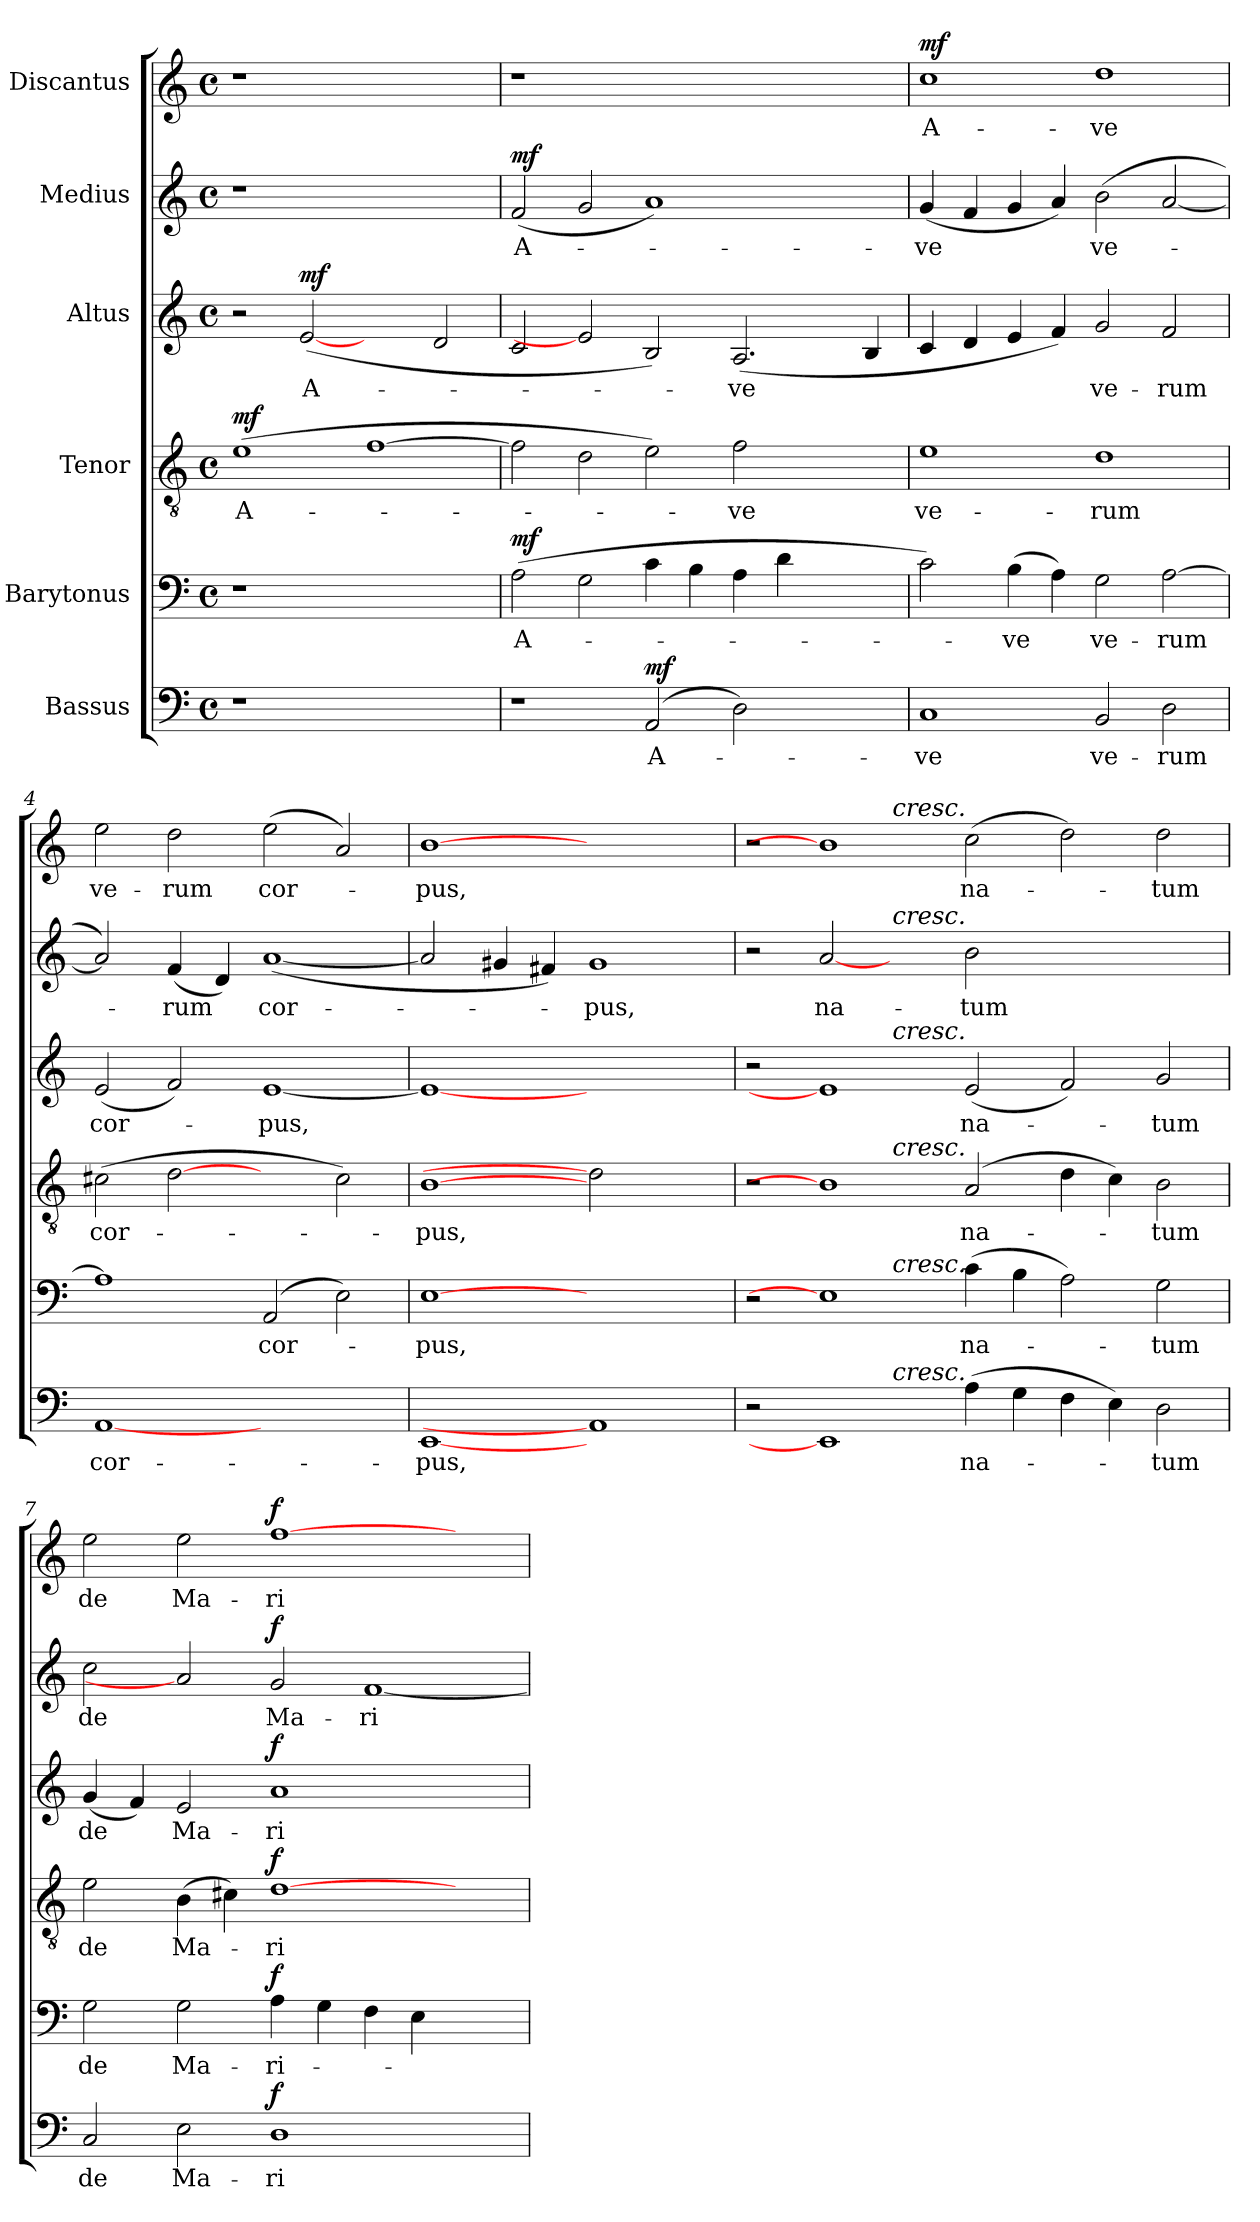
**kern	**text	**dynam	**kern	**text	**dynam	**kern	**text	**dynam	**kern	**text	**dynam	**kern	**text	**dynam	**kern	**text	**dynam
*part6	*part6	*part6	*part5	*part5	*part5	*part4	*part4	*part4	*part3	*part3	*part3	*part2	*part2	*part2	*part1	*part1	*part1
*staff6	*staff6	*staff6	*staff5	*staff5	*staff5	*staff4	*staff4	*staff4	*staff3	*staff3	*staff3	*staff2	*staff2	*staff2	*staff1	*staff1	*staff1
*I"Bassus	*	*	*I"Barytonus	*	*	*I"Tenor	*	*	*I"Altus	*	*	*I"Medius	*	*	*I"Discantus	*	*
*clefF4	*	*	*clefF4	*	*	*clefGv2	*	*	*clefG2	*	*	*clefG2	*	*	*clefG2	*	*
*k[]	*	*	*k[]	*	*	*k[]	*	*	*k[]	*	*	*k[]	*	*	*k[]	*	*
*C:	*	*	*C:	*	*	*C:	*	*	*C:	*	*	*C:	*	*	*C:	*	*
*M4/4	*	*	*M4/4	*	*	*M4/4	*	*	*M4/4	*	*	*M4/4	*	*	*M4/4	*	*
*met(c)	*	*	*met(c)	*	*	*met(c)	*	*	*met(c)	*	*	*met(c)	*	*	*met(c)	*	*
=1	=1	=1	=1	=1	=1	=1	=1	=1	=1	=1	=1	=1	=1	=1	=1	=1	=1
!	!	!	!	!	!	!	!LO:LY:b	!LO:DY:a	!	!	!	!	!	!	!	!	!
1r	.	.	1r	.	.	(>1e	A-	mf	2r	.	.	1r	.	.	1r	.	.
!	!	!	!	!	!	!	!	!	!	!LO:LY:b	!LO:DY:a	!	!	!	!	!	!
.	.	.	.	.	.	.	.	.	(<[2e	A-	mf	.	.	.	.	.	.
1ryy	.	.	1ryy	.	.	[1f	.	.	2ryy	.	.	1ryy	.	.	1ryy	.	.
.	.	.	.	.	.	.	.	.	2d/	.	.	.	.	.	.	.	.
=2	=2	=2	=2	=2	=2	=2	=2	=2	=2	=2	=2	=2	=2	=2	=2	=2	=2
!	!	!	!	!LO:LY:b	!LO:DY:a	!	!	!	!	!	!	!	!LO:LY:b	!LO:DY:a	!	!	!
1r	.	.	(>2A\	A-	mf	2f\]	.	.	2c/	.	.	(<2f/	A-	mf	1r	.	.
.	.	.	2G\	.	.	2d\	.	.	2e]	.	.	2g/	.	.	.	.	.
!	!LO:LY:b	!LO:DY:a	!	!	!	!	!	!	!	!	!	!	!	!	!	!	!
(>2AA/	A-	mf	4c\	.	.	2e\)	.	.	2B/)	.	.	1a)	.	.	1.ryy	.	.
.	.	.	4B\	.	.	.	.	.	.	.	.	.	.	.	.	.	.
!	!	!	!	!	!	!	!LO:LY:b	!	!	!LO:LY:b	!	!	!	!	!	!	!
2D\)	.	.	4A\	.	.	2f\	-ve	.	(<2.A/	-ve	.	.	.	.	.	.	.
.	.	.	4d\	.	.	.	.	.	.	.	.	.	.	.	.	.	.
2ryy	.	.	2ryy	.	.	2ryy	.	.	.	.	.	2ryy	.	.	.	.	.
.	.	.	.	.	.	.	.	.	4B/	.	.	.	.	.	.	.	.
=3	=3	=3	=3	=3	=3	=3	=3	=3	=3	=3	=3	=3	=3	=3	=3	=3	=3
!	!LO:LY:b	!	!	!	!	!	!LO:LY:b	!	!	!	!	!	!LO:LY:b	!	!	!LO:LY:b	!LO:DY:a
1C	-ve	.	2c\)	.	.	1e	ve-	.	4c/	.	.	(<4g/	-ve	.	1cc	A-	mf
.	.	.	.	.	.	.	.	.	4d/	.	.	4f/	.	.	.	.	.
!	!	!	!	!LO:LY:b	!	!	!	!	!	!	!	!	!	!	!	!	!
.	.	.	(>4B\	-ve	.	.	.	.	4e/	.	.	4g/	.	.	.	.	.
.	.	.	4A\)	.	.	.	.	.	4f/)	.	.	4a/)	.	.	.	.	.
!	!LO:LY:b	!	!	!LO:LY:b	!	!	!LO:LY:b	!	!	!LO:LY:b	!	!	!LO:LY:b	!	!	!LO:LY:b	!
2BB/	ve-	.	2G\	ve-	.	1d	-rum	.	2g/	ve-	.	(>2b\	ve-	.	1dd	-ve	.
!	!LO:LY:b	!	!	!LO:LY:b	!	!	!	!	!	!LO:LY:b	!	!	!	!	!	!	!
2D\	-rum	.	[2A\	-rum	.	.	.	.	2f/	-rum	.	[2a/	.	.	.	.	.
=4	=4	=4	=4	=4	=4	=4	=4	=4	=4	=4	=4	=4	=4	=4	=4	=4	=4
!	!LO:LY:b	!	!	!	!	!	!LO:LY:b	!	!	!LO:LY:b	!	!	!	!	!	!LO:LY:b	!
[1AA	cor-	.	1A]	.	.	(>2c#X\	cor-	.	(<2e/	cor-	.	2a/])	.	.	2ee\	ve-	.
!	!	!	!	!	!	!	!	!	!	!	!	!	!LO:LY:b	!	!	!LO:LY:b	!
.	.	.	.	.	.	[2d	.	.	2f/)	.	.	(<4f/	-rum	.	2dd\	-rum	.
.	.	.	.	.	.	.	.	.	.	.	.	4d/)	.	.	.	.	.
!	!	!	!	!LO:LY:b	!	!	!	!	!	!LO:LY:b	!	!	!LO:LY:b	!	!	!LO:LY:b	!
1ryy	.	.	(>2AA/	cor-	.	2ryy	.	.	[1e	-pus,	.	(<[1a	cor-	.	(>2ee\	cor-	.
.	.	.	2E\)	.	.	2c#\)	.	.	.	.	.	.	.	.	2a/)	.	.
=5	=5	=5	=5	=5	=5	=5	=5	=5	=5	=5	=5	=5	=5	=5	=5	=5	=5
!	!LO:LY:b	!	!	!LO:LY:b	!	!	!LO:LY:b	!	!	!	!	!	!	!	!	!LO:LY:b	!
[1EE	-pus,	.	[1E	-pus,	.	[1B	-pus,	.	1e_	.	.	2a/]	.	.	[1b	-pus,	.
.	.	.	.	.	.	.	.	.	.	.	.	4g#X/	.	.	.	.	.
.	.	.	.	.	.	.	.	.	.	.	.	4f#X/)	.	.	.	.	.
!	!	!	!	!	!	!	!	!	!	!	!	!	!LO:LY:b	!	!	!	!
1AA]	.	.	1ryy	.	.	2d]	.	.	1ryy	.	.	1g#	-pus,	.	1ryy	.	.
.	.	.	.	.	.	2ryy	.	.	.	.	.	.	.	.	.	.	.
!!LO:PB:g=z
=6	=6	=6	=6	=6	=6	=6	=6	=6	=6	=6	=6	=6	=6	=6	=6	=6	=6
*^	*	*	*^	*	*	*^	*	*	*^	*	*	*	*	*	*^	*	*
2r	1ryy	.	.	2r	1ryy	.	.	2r	1ryy	.	.	2r	1ryy	.	.	2r	.	.	2r	1ryy	.	.
!	!	!	!	!	!	!	!	!	!	!	!	!	!	!	!	!	!LO:LY:b	!	!	!	!	!
1EE]	.	.	.	1E]	.	.	.	1B]	.	.	.	1e]	.	.	.	[2a	na-	.	1b]	.	.	.
!	!	!	!	!	!	!	!	!	!	!	!	!	!	!	!	!	!	!	!	!LO:TX:a:i:t=cresc.	!	!
!	!	!	!	!	!	!	!	!	!	!	!	!	!	!	!	!LO:TX:a:i:t=cresc.	!	!	!	!	!	!
!	!	!	!	!	!	!	!	!	!	!	!	!	!LO:TX:a:i:t=cresc.	!	!	!	!	!	!	!	!	!
!	!	!	!	!	!	!	!	!	!LO:TX:a:i:t=cresc.	!	!	!	!	!	!	!	!	!	!	!	!	!
!	!	!	!	!	!LO:TX:a:i:t=cresc.	!	!	!	!	!	!	!	!	!	!	!	!	!	!	!	!	!
!	!LO:TX:a:i:t=cresc.	!	!	!	!	!	!	!	!	!	!	!	!	!	!	!	!	!	!	!	!	!
.	0ryy	.	.	.	0ryy	.	.	.	0ryy	.	.	.	0ryy	.	.	2ryy	.	.	.	0ryy	.	.
!	!	!LO:LY:b	!	!	!	!LO:LY:b	!	!	!	!LO:LY:b	!	!	!	!LO:LY:b	!	!	!LO:LY:b	!	!	!	!LO:LY:b	!
(>4A\	.	na-	.	(>4c\	.	na-	.	(>2A/	.	na-	.	(<2e/	.	na-	.	2b\	-tum	.	(>2cc\	.	na-	.
4G\	.	.	.	4B\	.	.	.	.	.	.	.	.	.	.	.	.	.	.	.	.	.	.
4F\	.	.	.	2A\)	.	.	.	4d\	.	.	.	2f/)	.	.	.	1ryy	.	.	2dd\)	.	.	.
4E\)	.	.	.	.	.	.	.	4c\)	.	.	.	.	.	.	.	.	.	.	.	.	.	.
!	!	!LO:LY:b	!	!	!	!LO:LY:b	!	!	!	!LO:LY:b	!	!	!	!LO:LY:b	!	!	!	!	!	!	!LO:LY:b	!
2D\	.	-tum	.	2G\	.	-tum	.	2B\	.	-tum	.	2g/	.	-tum	.	.	.	.	2dd\	.	-tum	.
=7	=7	=7	=7	=7	=7	=7	=7	=7	=7	=7	=7	=7	=7	=7	=7	=7	=7	=7	=7	=7	=7	=7
!	!	!LO:LY:b	!	!	!	!LO:LY:b	!	!	!	!LO:LY:b	!	!	!	!LO:LY:b	!	!	!LO:LY:b	!	!	!	!LO:LY:b	!
*v	*v	*	*	*	*	*	*	*v	*v	*	*	*v	*v	*	*	*	*	*	*v	*v	*	*
*	*	*	*v	*v	*	*	*	*	*	*	*	*	*	*	*	*	*	*
2C/	de	.	2G\	de	.	2e\	de	.	(<4g/	de	.	2cc\	de	.	2ee\	de	.
.	.	.	.	.	.	.	.	.	4f/)	.	.	.	.	.	.	.	.
!	!LO:LY:b	!	!	!LO:LY:b	!	!	!LO:LY:b	!	!	!LO:LY:b	!	!	!	!	!	!LO:LY:b	!
2E\	Ma-	.	2G\	Ma-	.	(>4B\	Ma-	.	2e/	Ma-	.	2a]	.	.	2ee\	Ma-	.
.	.	.	.	.	.	4c#X\)	.	.	.	.	.	.	.	.	.	.	.
!	!LO:LY:b	!LO:DY:a	!	!LO:LY:b	!LO:DY:a	!	!LO:LY:b	!LO:DY:a	!	!LO:LY:b	!LO:DY:a	!	!LO:LY:b	!LO:DY:a	!	!LO:LY:b	!LO:DY:a
1D	-ri-	f	4A\	-ri-	f	[1d	-ri-	f	1a	-ri-	f	2g/	Ma-	f	[1ff	-ri-	f
.	.	.	4G\	.	.	.	.	.	.	.	.	.	.	.	.	.	.
!	!	!	!	!	!	!	!	!	!	!	!	!	!LO:LY:b	!	!	!	!
.	.	.	4F\	.	.	.	.	.	.	.	.	[1f	-ri-	.	.	.	.
.	.	.	4E\	.	.	.	.	.	.	.	.	.	.	.	.	.	.
2ryy	.	.	2ryy	.	.	2ryy	.	.	2ryy	.	.	.	.	.	2ryy	.	.
=	=	=	=	=	=	=	=	=	=	=	=	=	=	=	=	=	=
*-	*-	*-	*-	*-	*-	*-	*-	*-	*-	*-	*-	*-	*-	*-	*-	*-	*-
